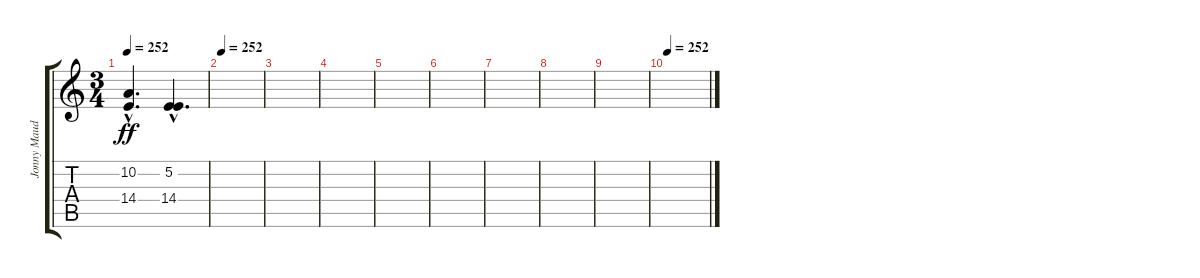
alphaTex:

\track ("Jonny Maudling (Brass)" "Jonny Maud") {instrument brasssection}
\staff {score tabs}
\tuning (E4 B3 G3 D3 A2 E2) {hide}
\ts (3 4)
\tempo 252
\clef g2
\ks c
(10.2{hac} 14.4{hac}).4{d dy ff} (5.2{hac} 14.4{hac}).4{d} |
\tempo 252
|
|
|
|
|
|
|
|
\tempo 252
